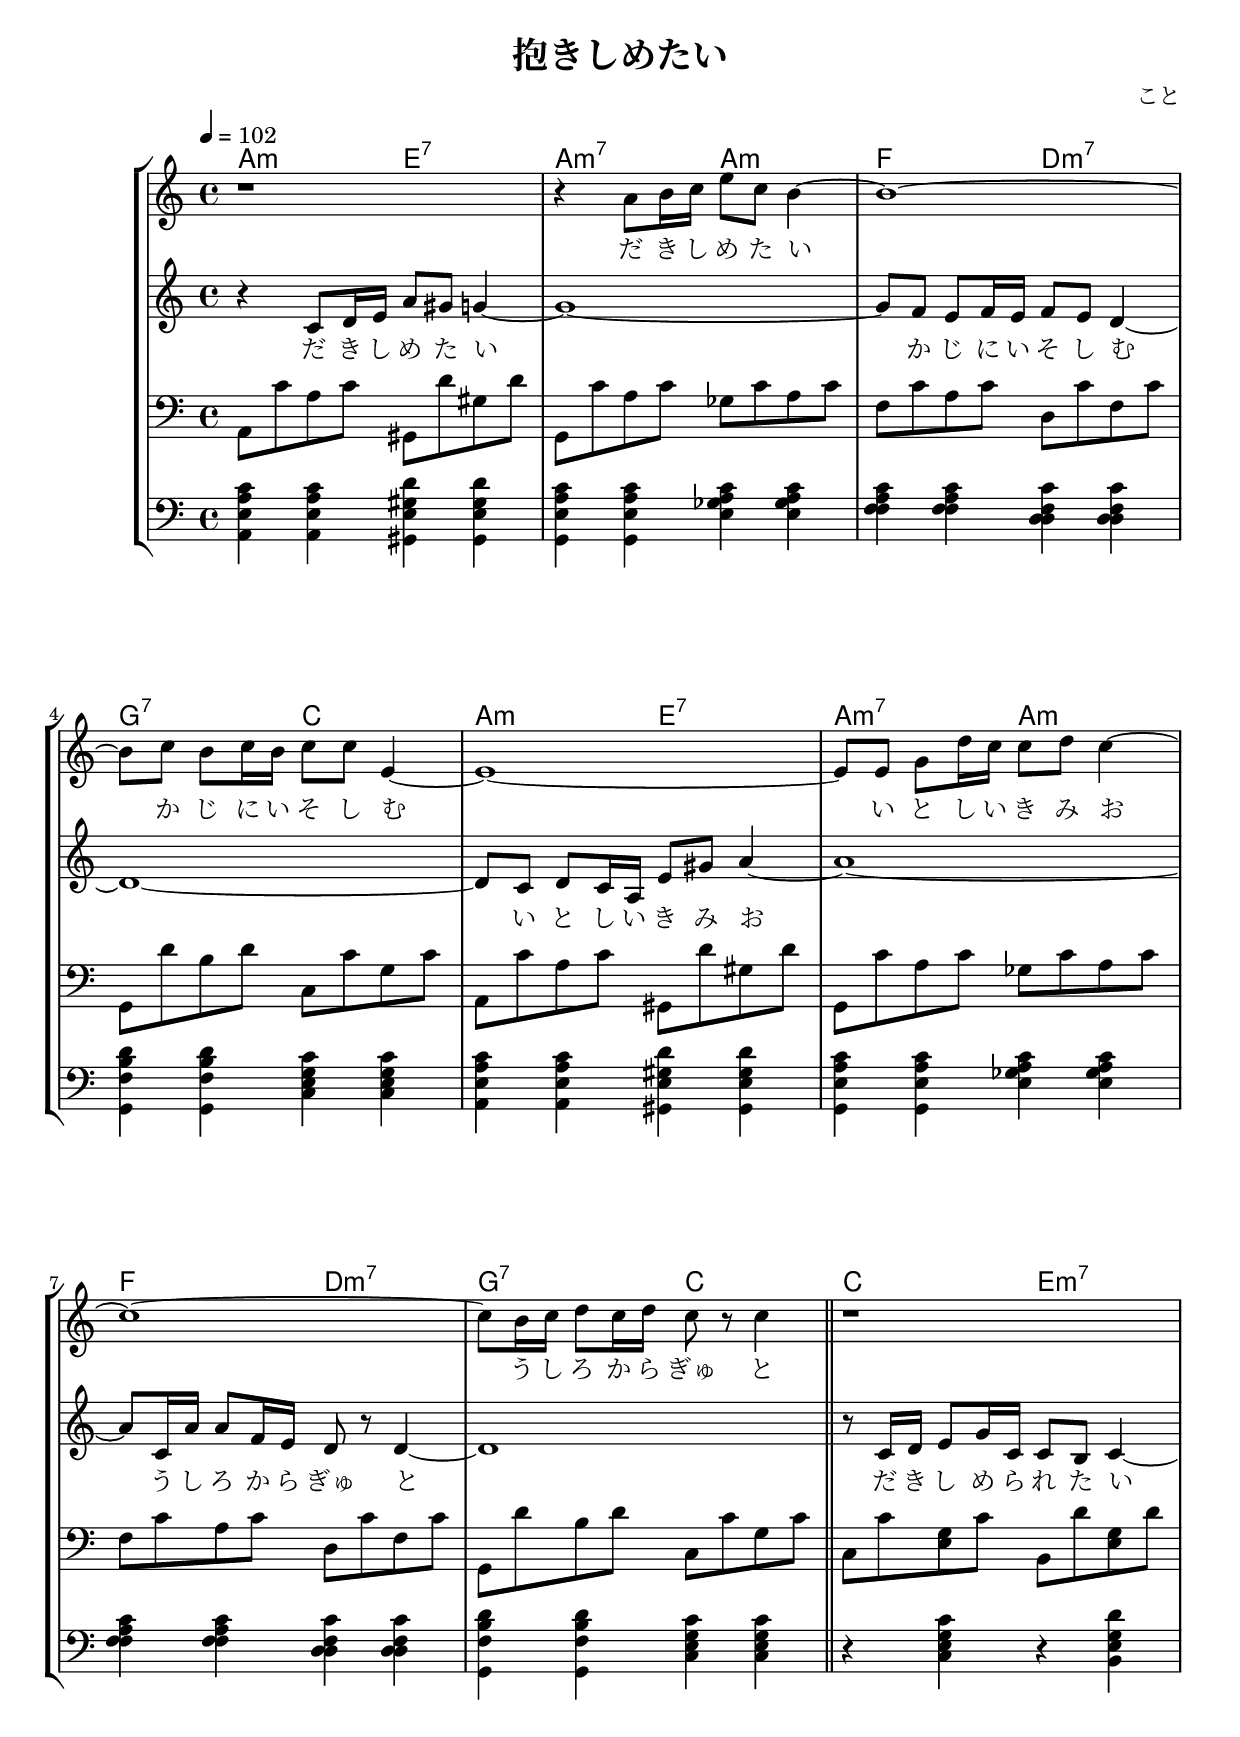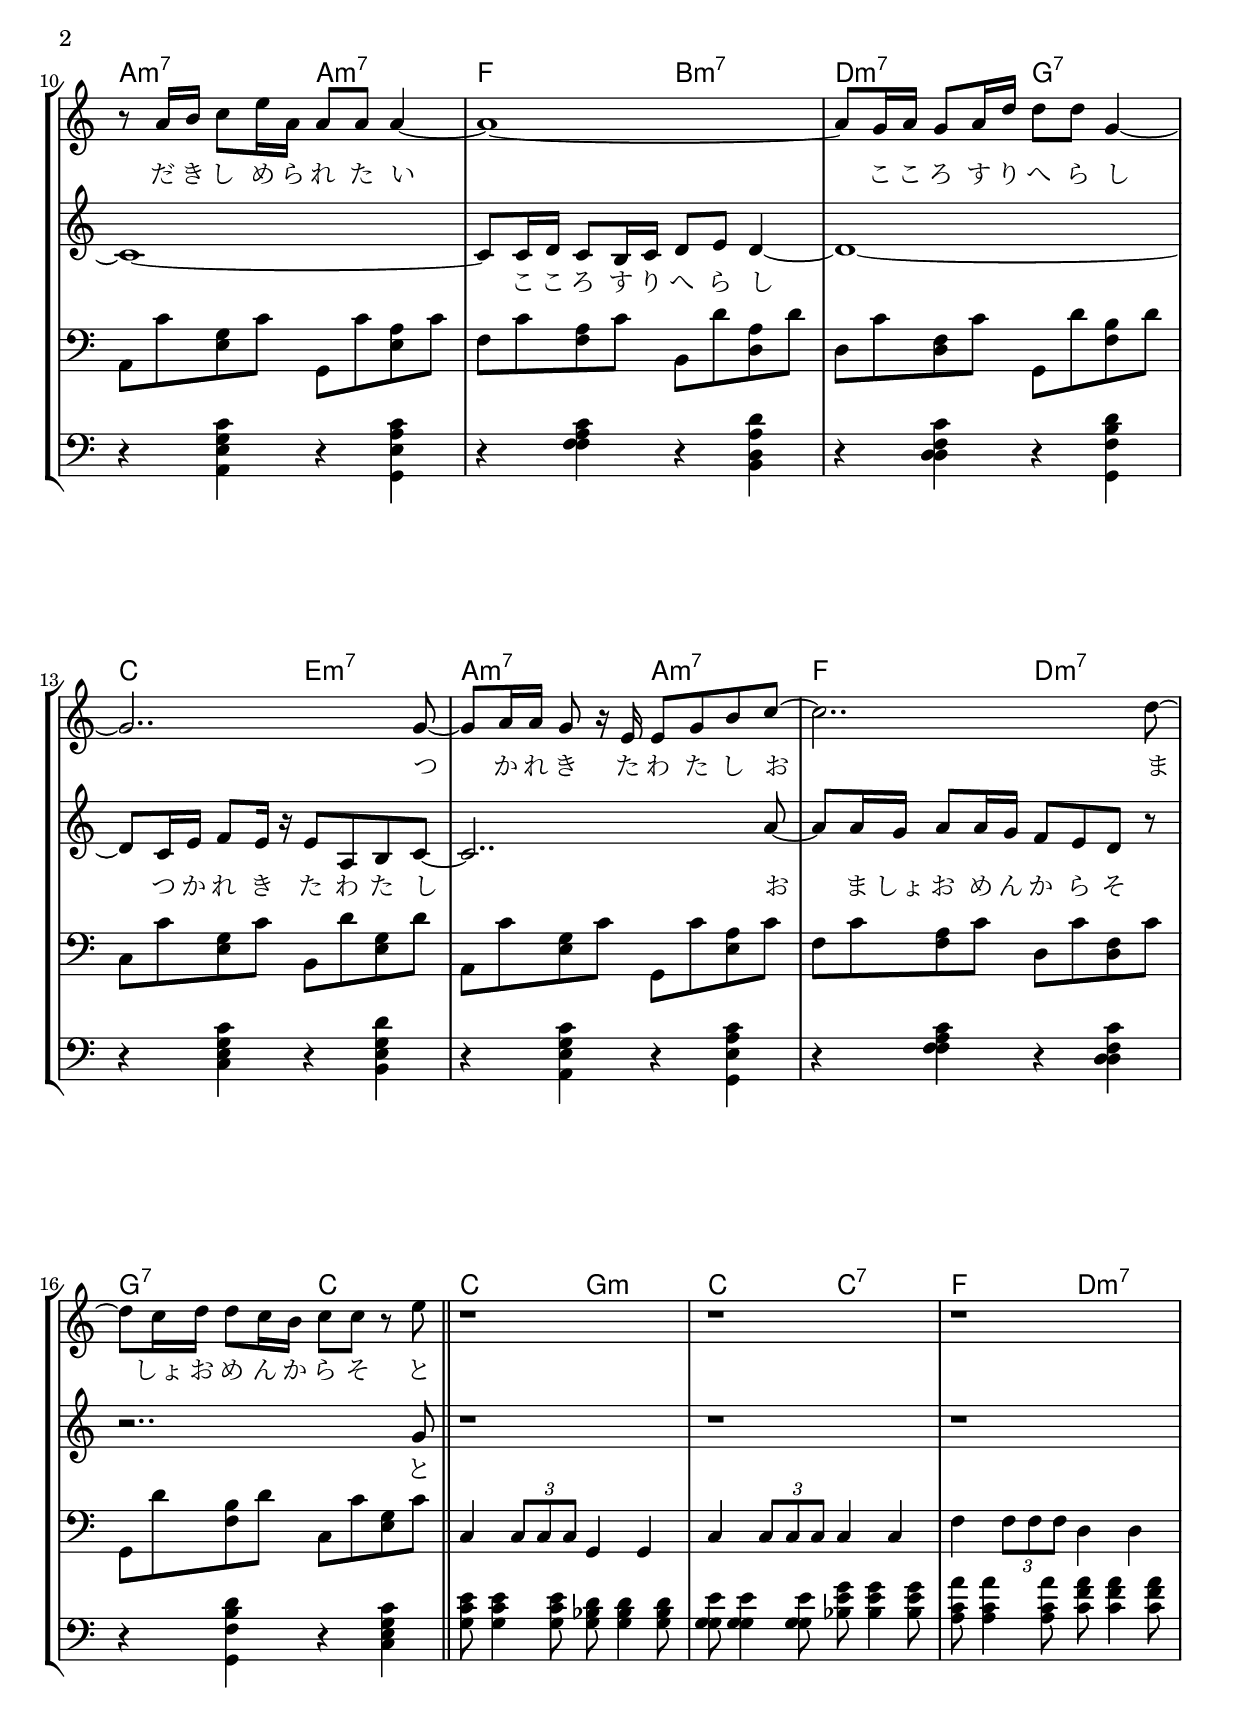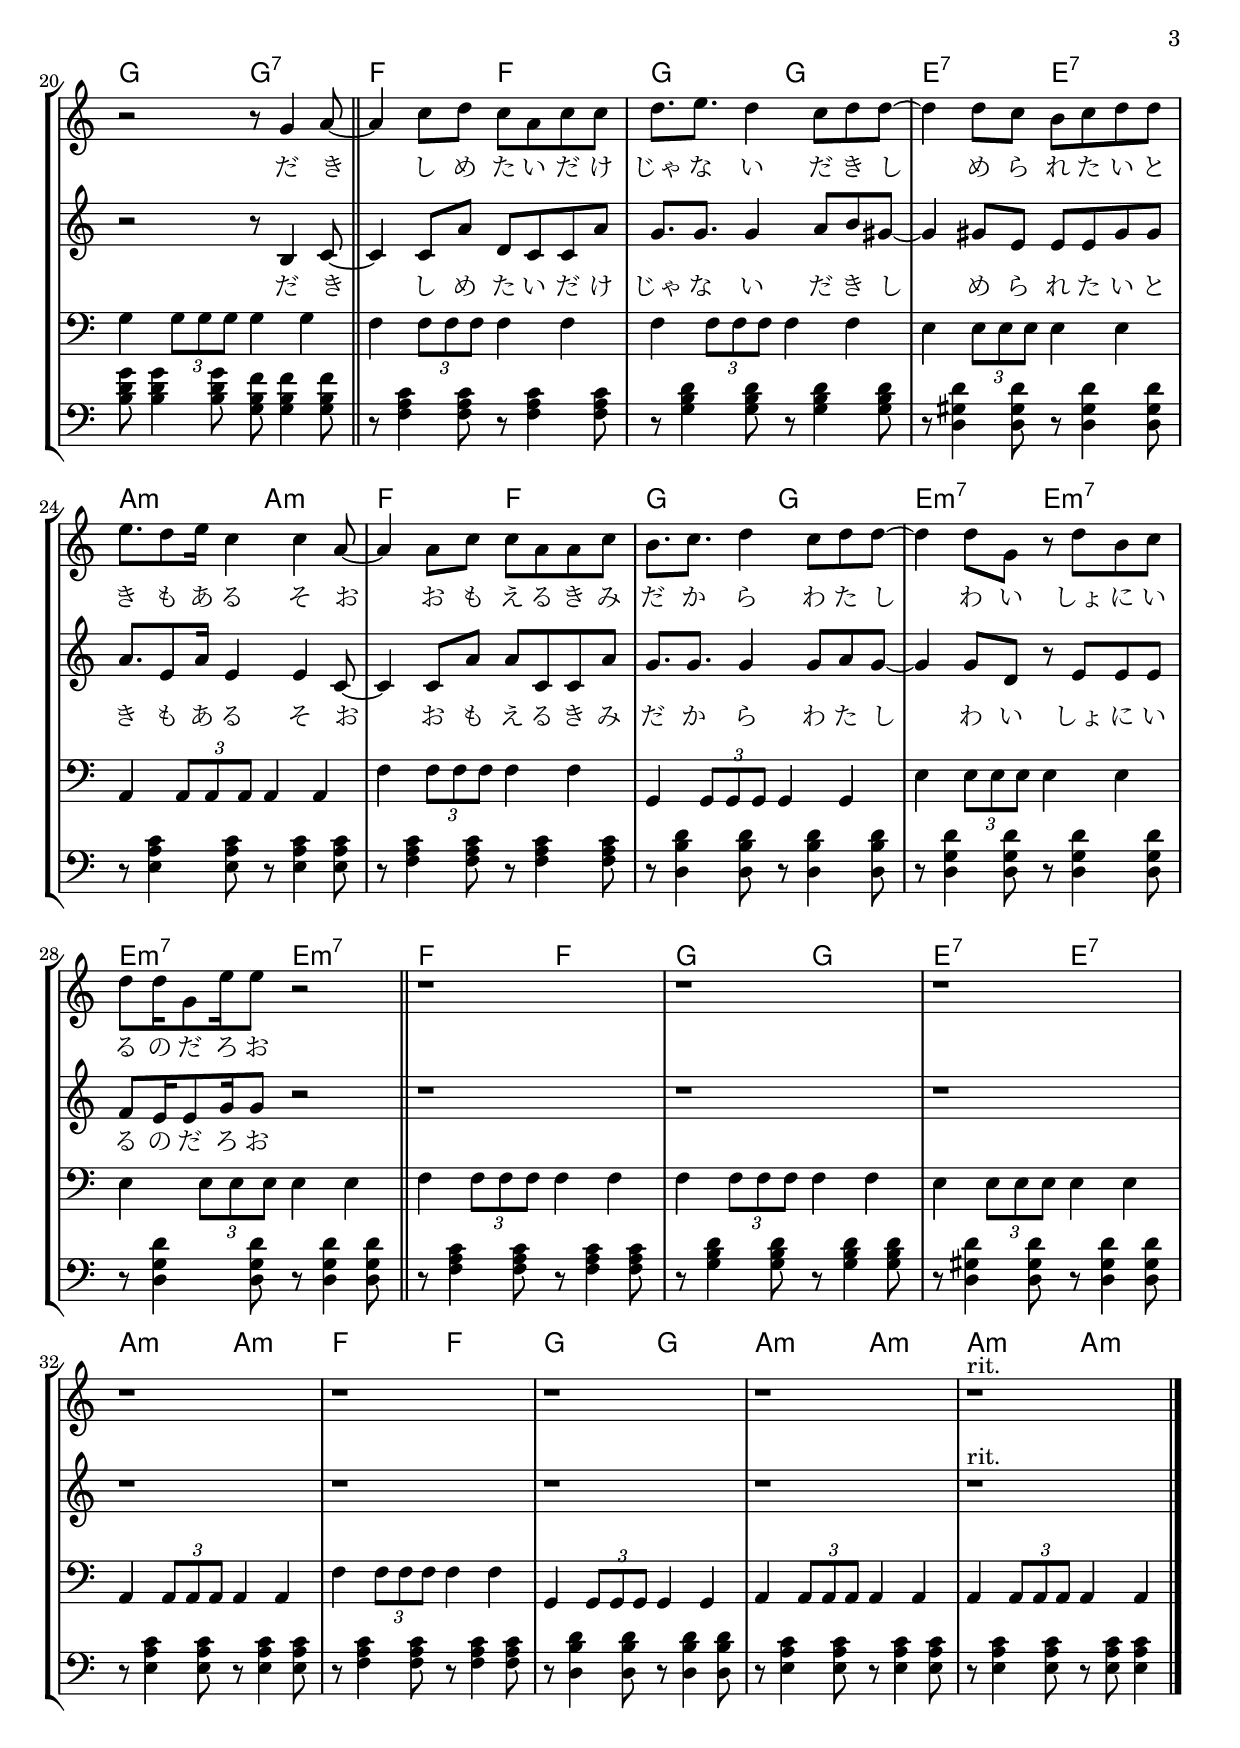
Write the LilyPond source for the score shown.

\version "2.12.1"

\header {
	title = \markup {抱きしめたい}
	composer = \markup \center-column {こと}
}

harmony = \chordmode {
	a2:m e:7 a:min7 a:m f d:min7 g:7 c a:m e:7 a:min7 a:m f d:min7 g:7 c 

	c e:min7 a:min7 a:min7 f b:min7 d:min7 g:7 c e:min7 a:min7 a:min7 f d:min7 g:7 c 

	c g:m c c:7 f d:min7 g g:7 

	f f g g e:7 e:7 a:m a:m f f g g e:min7 e:min7 e:min7 e:min7 

	f f g g e:7 e:7 a:m a:m f f g g a:m a:m a:m a:m 
}

melody = {
	\set Staff.midiInstrument = #"mmi0.38"
	\set Staff.midiMinimumVolume = #0.7
	\set Staff.midiMaximumVolume = #0.9
		\key c \major
	\tempo 4 = 102
r1
r4 a'8  b'16  c''16  e''8  c''8  b'4~ 
	b'1~ 
	b'8  c''8  b'8  c''16  b'16  c''8  c''8  e'4~ 
	e'1~ 
	e'8  e'8  g'8  d''16  c''16  c''8  d''8  c''4~ 
	c''1~ 
	c''8  b'16  c''16  d''8  c''16  d''16  c''8  r8  c''4
	\set Staff.midiInstrument = #"mmi0.38"
	\set Staff.midiMinimumVolume = #0.7
	\set Staff.midiMaximumVolume = #0.9
	r1
r8 a'16  b'16  c''8  e''16  a'16  a'8  a'8  a'4~ 
	a'1~ 
	a'8  g'16  a'16  g'8  a'16  d''16  d''8  d''8  g'4~ 
	g'2..  g'8~ 
	g'8  a'16  a'16  g'8  r16  e'16  e'8  g'8  b'8  c''8~ 
	c''2..  d''8~ 
	d''8  c''16  d''16  d''8  c''16  b'16  c''8  c''8  r8  e''8
	r1 | r1 | r1 | r2 r8 
	\set Staff.midiInstrument = #"mmi0.38"
	\set Staff.midiMinimumVolume = #0.7
	\set Staff.midiMaximumVolume = #0.9
	g'4  a'8~ 
	a'4  c''8  d''8  c''8  a'8  c''8  c''8 
	d''8.  e''8.  d''4  c''8  d''8  d''8~ 
	d''4  d''8  c''8  b'8  c''8  d''8  d''8 
	e''8.  d''8  e''16  c''4  c''4  a'8~ 
	a'4  a'8  c''8  c''8  a'8  a'8  c''8 
	b'8.  c''8.  d''4  c''8  d''8  d''8~ 
	d''4  d''8  g'8  r8  d''8  b'8  c''8 
	d''8  d''16  g'8  e''16  e''8  	r2 	r1 | r1 | r1 | r1 | r1 | r1 | r1 | r1^"rit." \bar "|."
}

words = \lyricmode {
	だ  き  し  め  た  い  か  じ  に  い  そ  し  む  い  と  し  い  き  み  お  う  し  ろ  か  ら  ぎゅ  と  
	だ  き  し  め  ら  れ  た  い  こ  こ  ろ  す  り  へ  ら  し  つ  か  れ  き  た  わ  た  し  お  ま  しょ  お  め  ん  か  ら  そ  と  
	
	だ  き  し  め  た  い  だ  け  じゃ  な  い  だ  き  し  め  ら  れ  た  い  と  き  も  あ  る  そ  お  お  も  え  る  き  み  だ  か  ら  わ  た  し  わ  い  しょ  に  い  る  の  だ  ろ  お  
	
}

secondmelody = {
	\set Staff.midiInstrument = #"fss0.32"
	\set Staff.midiMinimumVolume = #0.7
	\set Staff.midiMaximumVolume = #0.9
		\key c \major
	\tempo 4 = 102
r4 c'8  d'16  e'16  a'8  gis'8  g'4~ 
	g'1~ 
	g'8  f'8  e'8  f'16  e'16  f'8  e'8  d'4~ 
	d'1~ 
	d'8  c'8  d'8  c'16  a16  e'8  gis'8  a'4~ 
	a'1~ 
	a'8  c'16  a'16  a'8  f'16  e'16  d'8  r8  d'4~ 
	d'1
 	\set Staff.midiInstrument = #"fss0.32"
	\set Staff.midiMinimumVolume = #0.7
	\set Staff.midiMaximumVolume = #0.9
	r8 c'16  d'16  e'8  g'16  c'16  c'8  b8  c'4~ 
	c'1~ 
	c'8  c'16  d'16  c'8  b16  c'16  d'8  e'8  d'4~ 
	d'1~ 
	d'8  c'16  e'16  f'8  e'16  r16  e'8  a8  b8  c'8~ 
	c'2..  a'8~ 
	a'8  a'16  g'16  a'8  a'16  g'16  f'8  e'8  d'8  r8 
	r2..  g'8
	r1 | r1 | r1 | r2 r8 
	\set Staff.midiInstrument = #"fss0.32"
	\set Staff.midiMinimumVolume = #0.7
	\set Staff.midiMaximumVolume = #0.9
	b4  c'8~ 
	c'4  c'8  a'8  d'8  c'8  c'8  a'8 
	g'8.  g'8.  g'4  a'8  b'8  gis'8~ 
	gis'4  gis'8  e'8  e'8  e'8  gis'8  gis'8 
	a'8.  e'8  a'16  e'4  e'4  c'8~ 
	c'4  c'8  a'8  a'8  c'8  c'8  a'8 
	g'8.  g'8.  g'4  g'8  a'8  g'8~ 
	g'4  g'8  d'8  r8  e'8  e'8  e'8 
	f'8  e'16  e'8  g'16  g'8  	r2 	r1 | r1 | r1 | r1 | r1 | r1 | r1 | r1^"rit." \bar "|."
}

secondwords = \lyricmode {
	だ  き  し  め  た  い  か  じ  に  い  そ  し  む  い  と  し  い  き  み  お  う  し  ろ  か  ら  ぎゅ  と  
	だ  き  し  め  ら  れ  た  い  こ  こ  ろ  す  り  へ  ら  し  つ  か  れ  き  た  わ  た  し  お  ま  しょ  お  め  ん  か  ら  そ  と  
	
	だ  き  し  め  た  い  だ  け  じゃ  な  い  だ  き  し  め  ら  れ  た  い  と  き  も  あ  る  そ  お  お  も  え  る  き  み  だ  か  ら  わ  た  し  わ  い  しょ  に  い  る  の  だ  ろ  お  
	
}

tempochange = {
	\tempo 4 = 102
	r1 | r1 | r1 | r1 | r1 | r1 | r1 | r1 \bar "||"
	\tempo 4 = 102
	r1 | r1 | r1 | r1 | r1 | r1 | r1 | r1 \bar "||"
	\tempo 4 = 102
	r1 | r1 | r1 | r1 \bar "||"
	\tempo 4 = 102
	r1 | r1 | r1 | r1 | r1 | r1 | r1 | r1 \bar "||"
	\tempo 4 = 102
	r1 | r1 | r1 | r1 | r1 | r1 | r1 | \tempo 4 = 76 r2 \tempo 4 = 68 r2 \bar "|."
}

mainacc = {
	\clef bass
	\set Staff.midiInstrument = #"French horn"
	\set Staff.midiMinimumVolume = #0.3
	\set Staff.midiMaximumVolume = #0.6
	\key c \major
	\tempo 4 = 102
	a,8 c' a c'
	gis,8 d' gis d'
	g,8 c' a c'
	ges8 c' a c'
	f8 c' a c'
	d8 c' f c'
	g,8 d' b d'
	c8 c' g c'
	a,8 c' a c'
	gis,8 d' gis d'
	g,8 c' a c'
	ges8 c' a c'
	f8 c' a c'
	d8 c' f c'
	g,8 d' b d'
	c8 c' g c'
	\bar "||"

	\set Staff.midiInstrument = #"English Horn"
	\set Staff.midiMinimumVolume = #0.3
	\set Staff.midiMaximumVolume = #0.6
	c8 c' <e g> c'
	b,8 d' <e g> d'
	a,8 c' <e g> c'
	g,8 c' <e a> c'
	f8 c' <f a> c'
	b,8 d' <d a> d'
	d8 c' <d f> c'
	g,8 d' <f b> d'
	c8 c' <e g> c'
	b,8 d' <e g> d'
	a,8 c' <e g> c'
	g,8 c' <e a> c'
	f8 c' <f a> c'
	d8 c' <d f> c'
	g,8 d' <f b> d'
	c8 c' <e g> c'
	\bar "||"

	\set Staff.midiInstrument = #"Acoustic grand"
	\set Staff.midiMinimumVolume = #0.3
	\set Staff.midiMaximumVolume = #0.6
	c4 \tuplet 3/2 { c8 c8 c8 }
	g,4 g,4
	c4 \tuplet 3/2 { c8 c8 c8 }
	c4 c4
	f4 \tuplet 3/2 { f8 f8 f8 }
	d4 d4
	g4 \tuplet 3/2 { g8 g8 g8 }
	g4 g4
	\bar "||"

	\set Staff.midiInstrument = #"Electric Grand"
	\set Staff.midiMinimumVolume = #0.3
	\set Staff.midiMaximumVolume = #0.6
	f4 \tuplet 3/2 { f8 f8 f8 }
	f4 f4
	f4 \tuplet 3/2 { f8 f8 f8 }
	f4 f4
	e4 \tuplet 3/2 { e8 e8 e8 }
	e4 e4
	a,4 \tuplet 3/2 { a,8 a,8 a,8 }
	a,4 a,4
	f4 \tuplet 3/2 { f8 f8 f8 }
	f4 f4
	g,4 \tuplet 3/2 { g,8 g,8 g,8 }
	g,4 g,4
	e4 \tuplet 3/2 { e8 e8 e8 }
	e4 e4
	e4 \tuplet 3/2 { e8 e8 e8 }
	e4 e4
	\bar "||"

	\set Staff.midiInstrument = #"Electric Grand"
	\set Staff.midiMinimumVolume = #0.3
	\set Staff.midiMaximumVolume = #0.6
	f4 \tuplet 3/2 { f8 f8 f8 }
	f4 f4
	f4 \tuplet 3/2 { f8 f8 f8 }
	f4 f4
	e4 \tuplet 3/2 { e8 e8 e8 }
	e4 e4
	a,4 \tuplet 3/2 { a,8 a,8 a,8 }
	a,4 a,4
	f4 \tuplet 3/2 { f8 f8 f8 }
	f4 f4
	g,4 \tuplet 3/2 { g,8 g,8 g,8 }
	g,4 g,4
	a,4 \tuplet 3/2 { a,8 a,8 a,8 }
	a,4 a,4
	a,4 \tuplet 3/2 { a,8 a,8 a,8 }
	a,4 a,4
	\bar "|."
}

subacc = {
	\clef bass
	\set Staff.midiInstrument = #"Acoustic Bass"
	\set Staff.midiMinimumVolume = #0.3
	\set Staff.midiMaximumVolume = #0.6
	\key c \major
	\tempo 4 = 102
	<a, e a c'>4 <a, e a c'>4
	<gis, e gis d'>4 <gis, e gis d'>4
	<g, e a c'>4 <g, e a c'>4
	<ges e a c'>4 <ges e a c'>4
	<f f a c'>4 <f f a c'>4
	<d d f c'>4 <d d f c'>4
	<g, f b d'>4 <g, f b d'>4
	<c e g c'>4 <c e g c'>4
	<a, e a c'>4 <a, e a c'>4
	<gis, e gis d'>4 <gis, e gis d'>4
	<g, e a c'>4 <g, e a c'>4
	<ges e a c'>4 <ges e a c'>4
	<f f a c'>4 <f f a c'>4
	<d d f c'>4 <d d f c'>4
	<g, f b d'>4 <g, f b d'>4
	<c e g c'>4 <c e g c'>4
	\bar "||"

	\set Staff.midiInstrument = #"Acoustic Guitar (nylon)"
	\set Staff.midiMinimumVolume = #0.3
	\set Staff.midiMaximumVolume = #0.6
	r4 <c e g c'>4
	r4 <b, e g d'>4
	r4 <a, e g c'>4
	r4 <g, e a c'>4
	r4 <f f a c'>4
	r4 <b, d a d'>4
	r4 <d d f c'>4
	r4 <g, f b d'>4
	r4 <c e g c'>4
	r4 <b, e g d'>4
	r4 <a, e g c'>4
	r4 <g, e a c'>4
	r4 <f f a c'>4
	r4 <d d f c'>4
	r4 <g, f b d'>4
	r4 <c e g c'>4
	\bar "||"

	\set Staff.midiInstrument = #"Pizzicato Strings"
	\set Staff.midiMinimumVolume = #0.3
	\set Staff.midiMaximumVolume = #0.6
	<g c' e'>8 <g c' e'>4 <g c' e'>8
	<g bes d'>8 <g bes d'>4 <g bes d'>8
	<g g e'>8 <g g e'>4 <g g e'>8
	<bes e' g'>8 <bes e' g'>4 <bes e' g'>8
	<a c' a'>8 <a c' a'>4 <a c' a'>8
	<c' f' a'>8 <c' f' a'>4 <c' f' a'>8
	<b d' g'>8 <b d' g'>4 <b d' g'>8
	<g b f'>8 <g b f'>4 <g b f'>8
	\bar "||"

	\set Staff.midiInstrument = #"Pizzicato Strings"
	\set Staff.midiMinimumVolume = #0.3
	\set Staff.midiMaximumVolume = #0.6
	r8 <f a c'>4 <f a c'>8
	r8 <f a c'>4 <f a c'>8
	r8 <g b d'>4 <g b d'>8
	r8 <g b d'>4 <g b d'>8
	r8 <d gis d'>4 <d gis d'>8
	r8 <d gis d'>4 <d gis d'>8
	r8 <e a c'>4 <e a c'>8
	r8 <e a c'>4 <e a c'>8
	r8 <f a c'>4 <f a c'>8
	r8 <f a c'>4 <f a c'>8
	r8 <d b d'>4 <d b d'>8
	r8 <d b d'>4 <d b d'>8
	r8 <d g d'>4 <d g d'>8
	r8 <d g d'>4 <d g d'>8
	r8 <d g d'>4 <d g d'>8
	r8 <d g d'>4 <d g d'>8
	\bar "||"

	\set Staff.midiInstrument = #"Pizzicato Strings"
	\set Staff.midiMinimumVolume = #0.3
	\set Staff.midiMaximumVolume = #0.6
	r8 <f a c'>4 <f a c'>8
	r8 <f a c'>4 <f a c'>8
	r8 <g b d'>4 <g b d'>8
	r8 <g b d'>4 <g b d'>8
	r8 <d gis d'>4 <d gis d'>8
	r8 <d gis d'>4 <d gis d'>8
	r8 <e a c'>4 <e a c'>8
	r8 <e a c'>4 <e a c'>8
	r8 <f a c'>4 <f a c'>8
	r8 <f a c'>4 <f a c'>8
	r8 <d b d'>4 <d b d'>8
	r8 <d b d'>4 <d b d'>8
	r8 <e a c'>4 <e a c'>8
	r8 <e a c'>4 <e a c'>8
	r8 <e a c'>4 <e a c'>8
	r8 <e a c'>8 <e a c'>4
	\bar "|."
}

percA = {
	\drummode {
	r2 hho2  |r2 hho2  |r2 hho2  |r2 hho2  |r2 hho2  |r2 hho2  |r2 hho2  |r2 hho2  \bar "||"
	r4 hh8. hh4 r16 hh4  |hh4 hh8 hh4. hh4  |hh4 hh8. hh4 r16 hh4  |hh4 hh8 hh4. hh4  |r4 hh8. hh4 r16 hh4  |hh4 hh8 hh4. hh4  |hh4 hh8. hh4 r16 hh4  |hh4 hh8 hh4. hh4  \bar "||"
	r2 r8 hho4.  |r2 r8 hho4.  |r2 r8 hho4.  |r2 r8 hho4.  \bar "||"
	r2 r8 hho4.  |r2 r8 hho4.  |r2 r8 hho4.  |r2 r8 hho4.  |r2 r8 hho4.  |r2 r8 hho4.  |r2 r8 hho4.  |r2 r8 hho4.  \bar "||"
	r2 r8 hho4.  |r2 r8 hho4.  |r2 r8 hho4.  |r2 r8 hho4.  |r2 r8 hho4.  |r2 r8 hho4.  |r2 r8 hho4.  |r2 r8 hho4.  \bar "|."
	}
}

percB = {
	\drummode {
	r8 hh16 hh16 hh8 hh16 hh8. hh16 hh16 hh8 hh16 hh16  |hh8 hh16 hh16 hh8 hh16 hh8. hh16 hh16 hh8 hh8  |hh8 hh16 hh16 hh8 hh16 hh8. hh16 hh16 hh8 hh16 hh16  |hh8 hh16 hh16 hh8 hh16 hh8. hh16 hh16 hh8 hh8  |r8 hh16 hh16 hh8 hh16 hh8. hh16 hh16 hh8 hh16 hh16  |hh8 hh16 hh16 hh8 hh16 hh8. hh16 hh16 hh8 hh8  |hh8 hh16 hh16 hh8 hh16 hh8. hh16 hh16 hh8 hh16 hh16  |hh8 hh16 hh16 hh8 hh16 hh8 hh4. r16  \bar "||"
	r8 hhp4 hhp4 hhp4 hhp8  |r8 hhp2 hhp4 hhp8  |r8 hhp4 hhp4 hhp4 hhp8  |r8 hhp2 hhp4 hhp8  |r8 hhp4 hhp4 hhp4 hhp8  |r8 hhp2 hhp4 hhp8  |r8 hhp4 hhp4 hhp4 hhp8  |r8 hhp2 hhp4.  \bar "||"
	r8 hh8 hh8 hh8 hh4. hh8  |hh8 hh8 hh8 hh8 hh4 hh8 hh8  |hh8 hh8 hh8 hh8 hh4. hh8  |r16 hh4 hh4 hh4 r16 hh8  \bar "||"
	r8 hh8 hh8 hh8 hh4. hh8  |hh8 hh8 hh8 hh8 hh4 hh8 hh8  |hh8 hh8 hh8 hh8 hh4. hh8  |hh8 hh8 hh8 hh8 hh4 hh8 hh8  |r8 hh8 hh8 hh8 hh4. hh8  |hh8 hh8 hh8 hh8 hh4 hh8 hh8  |hh8 hh8 hh8 hh8 hh4. hh8  |r16 hh4 hh4 hh4 r16 hh8  \bar "||"
	r8 hh8 hh8 hh8 hh4. hh8  |hh8 hh8 hh8 hh8 hh4 hh8 hh8  |hh8 hh8 hh8 hh8 hh4. hh8  |hh8 hh8 hh8 hh8 hh4 hh8 hh8  |r8 hh8 hh8 hh8 hh4. hh8  |hh8 hh8 hh8 hh8 hh4 hh8 hh8  |hh8 hh8 hh8 hh8 hh4. hh8  |r16 hh4 hh4 hh4 r16 hh8  \bar "|."
	}
}

percC = {
	\drummode {
	r4 sn2 sn4  |r4 sn2 sn4  |r4 sn2 sn4  |r4 sn2 sn4  |r4 sn2 sn4  |r4 sn2 sn4  |r4 sn2 sn4  |r4 sn4. sn16 sn8 sn16 sn16 sn16  \bar "||"
	r4 sn2 sn8. sn16  |r4 sn2 sn8. sn16  |r4 sn2 sn8. sn16  |r4 sn2 sn8. sn16  |r4 sn2 sn8. sn16  |r4 sn2 sn8. sn16  |r4 sn2 sn8. sn16  |r4 sn2 sn8 sn16 sn16  \bar "||"
	r16 hhp4 hhp8 hhp8 hhp4. hhp16  |r16 hhp4 hhp8 hhp8 hhp4 hhp8.  |r16 hhp4 hhp8 hhp8 hhp4 hhp8 hhp16  |r8 hhp8 hhp8 hhp8 hhp4 r16 hhp8.  \bar "||"
	r16 hhp4 hhp8 hhp8 hhp4. hhp16  |r16 hhp4 hhp8 hhp8 hhp4 hhp8.  |r16 hhp4 hhp8 hhp8 hhp4 hhp8 hhp16  |r16 hhp4 hhp8 hhp8 hhp4 hhp8.  |r16 hhp4 hhp8 hhp8 hhp4. hhp16  |r16 hhp4 hhp8 hhp8 hhp4 hhp8.  |r16 hhp4 hhp8 hhp8 hhp4 hhp8 hhp16  |r8 hhp8 hhp8 hhp8 hhp4 r16 hhp8.  \bar "||"
	r16 hhp4 hhp8 hhp8 hhp4. hhp16  |r16 hhp4 hhp8 hhp8 hhp4 hhp8.  |r16 hhp4 hhp8 hhp8 hhp4 hhp8 hhp16  |r16 hhp4 hhp8 hhp8 hhp4 hhp8.  |r16 hhp4 hhp8 hhp8 hhp4. hhp16  |r16 hhp4 hhp8 hhp8 hhp4 hhp8.  |r16 hhp4 hhp8 hhp8 hhp4 hhp8 hhp16  |r8 hhp8 hhp8 hhp8 hhp4 r16 hhp8.  \bar "|."
	}
}

percD = {
	\drummode {
	bd8 bd4 bd4 r16 bd8. bd8  |bd8 bd4 bd4 r16 bd8. bd8  |bd8 bd4 bd4 r16 bd8. bd8  |bd8 bd4 bd4 r16 bd8. bd8  |bd8 bd4 bd4 r16 bd8. bd8  |bd8 bd4 bd4 r16 bd8. bd8  |bd8 bd4 bd4 r16 bd8. bd8  |bd4. bd8. bd4. r16  \bar "||"
	bd4. r16 bd8. bd4 bd8  |bd8 bd4 r16 bd8. bd4 bd8  |bd4. r16 bd8. bd4 bd8  |bd8 bd4 r16 bd8. bd4 bd8  |bd4. r16 bd8. bd4 bd8  |bd8 bd4 r16 bd8. bd4 bd8  |bd4. r16 bd8. bd4 bd8  |bd8 bd4 r16 bd8. bd4 bd8  \bar "||"
	r8. sn2 r16 sn4  |r8. sn2 r16 sn8. sn16  |r8. sn2 r16 sn4  |r8. sn2 r16 sn4  \bar "||"
	r8. sn2 r16 sn4  |r8. sn2 r16 sn8. sn16  |r8. sn2 r16 sn4  |r8. sn2 r16 sn8. sn16  |r8. sn2 r16 sn4  |r8. sn2 r16 sn8. sn16  |r8. sn2 r16 sn4  |r8. sn2 r16 sn4  \bar "||"
	r8. sn2 r16 sn4  |r8. sn2 r16 sn8. sn16  |r8. sn2 r16 sn4  |r8. sn2 r16 sn8. sn16  |r8. sn2 r16 sn4  |r8. sn2 r16 sn8. sn16  |r8. sn2 r16 sn4  |r8. sn2 r16 sn4  \bar "|."
	}
}

percE = {
	\drummode {
	cymc1  |r1 |r1 |r1 |cymc1  |r1 |r1 |r2. cymc4  \bar "||"
	r1  |r4. r16 hho2 r16  |r1  |r4. r16 hho2 r16  |r1  |r4. r16 hho2 r16  |r1  |r4. r16 hho2 r16  \bar "||"
	bd4. bd8 bd2  |bd4. bd8 bd4. bd8  |bd4. bd8 bd2  |bd4. bd8 bd4 bd4  \bar "||"
	bd4. bd8 bd2  |bd4. bd8 bd4. bd8  |bd4. bd8 bd2  |bd4. bd8 bd4. bd8  |bd4. bd8 bd2  |bd4. bd8 bd4. bd8  |bd4. bd8 bd2  |bd4. bd8 bd4 bd4  \bar "||"
	bd4. bd8 bd2  |bd4. bd8 bd4. bd8  |bd4. bd8 bd2  |bd4. bd8 bd4. bd8  |bd4. bd8 bd2  |bd4. bd8 bd4. bd8  |bd4. bd8 bd2  |bd4. bd8 bd4 bd4  \bar "|."
	}
}

percF = {
	\drummode {
	r1 | r1 | r1 | r1 | r1 | r1 | r1 | r1 \bar "||"
	cymc1  |r1 |r1 |r1 |cymc1  |r1 |r1 |r1 \bar "||"
	cymc1  |r1 |r1 |cymc1  \bar "||"
	cymc1  |r1 |r1 |r1 |cymc1  |r1 |r1 |cymc1  \bar "||"
	cymc1  |r1 |r1 |r1 |cymc1  |r1 |r1 |cymc1  \bar "|."
	}
}

percG = {
	\drummode {
	r1 | r1 | r1 | r1 | r1 | r1 | r1 | r1 \bar "||"
	r1 | r1 | r1 | r1 | r1 | r1 | r1 | r1 \bar "||"
	r1 |r1 |r1 |r4. r16 tommh2 r16  \bar "||"
	r1 |r1 |r1 |r1 |r1 |r1 |r1 |r4. r16 tommh2 r16  \bar "||"
	r1 |r1 |r1 |r1 |r1 |r1 |r1 |r4. r16 tommh2 r16  \bar "|."
	}
}

percH = {
	\drummode {
	r1 | r1 | r1 | r1 | r1 | r1 | r1 | r1 \bar "||"
	r1 | r1 | r1 | r1 | r1 | r1 | r1 | r1 \bar "||"
	r1 |r1 |r1 |r2. r8 toml8  \bar "||"
	r1 |r1 |r1 |r1 |r1 |r1 |r1 |r2. r8 toml8  \bar "||"
	r1 |r1 |r1 |r1 |r1 |r1 |r1 |r2. r8 toml8  \bar "|."
	}
}

\score {
	<<
		\new StaffGroup <<
			\new ChordNames {\harmony}
			\new Voice = "melody" {\melody}
			\new Lyrics \lyricsto "melody" \words
			\new Voice = "secondmelody" {\secondmelody}
			\new Lyrics \lyricsto "secondmelody" \secondwords
			\new Staff = "mainacc" {\mainacc}
			\new Staff = "subacc" {\subacc}
		>>
	>>
	\layout { }
}
